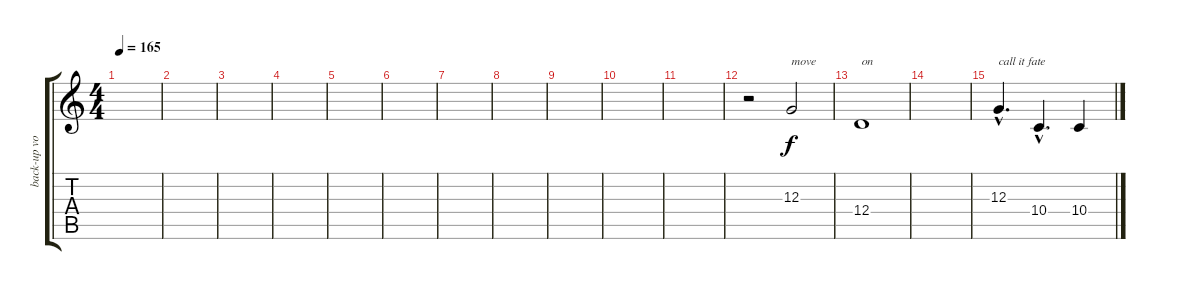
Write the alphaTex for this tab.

\track ("back-up vocals" "back-up vo") {instrument lead2sawtooth}
\staff {score tabs}
\tuning (E4 B3 G3 D3 A2 E2) {hide}
\ts (4 4)
\tempo 165
\clef g2
\ks c
|
|
|
|
|
|
|
|
|
|
|
r.2 12.3.2{txt "move"} |
12.4.1{txt "on"} |
|
12.3{hac}.4{d txt "call it fate"} 10.4{hac}.4{d} 10.4.4
